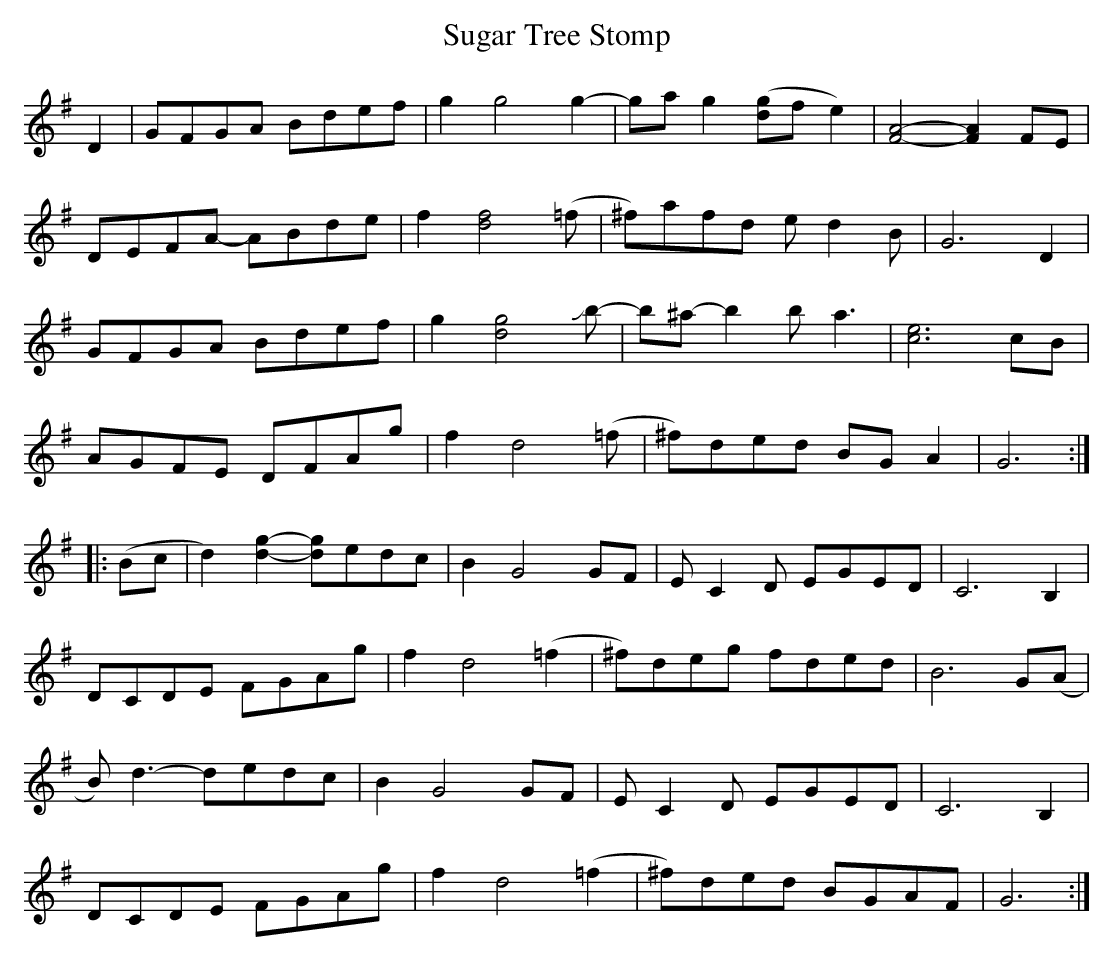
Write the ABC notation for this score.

X:1
T:Sugar Tree Stomp
L:1/8
K:G
D2|GFGA Bdef|g2g4g2-|ga g2([dg]fe2)|[F4A4]- [F2A2]FE|
DEFA- ABde|f2[d4f4](=f|^f)afd ed2B|G6D2|
GFGA Bdef|g2[d4g4] +slide+b-|b^a-b2 b-a3|[c6e6] cB|
AGFE DFAg|f2d4(=f|^f)ded BG A2|G6:|
|:(Bc|d2)[d2g2]- [dg]edc|B2 G4 GF|EC2D- EGE-D|C6B,2|
DCDE FGAg|f2d4(=f2|^f)deg fded| B6G(A|
B)d3- dedc|B2G4 GF|EC2D- EGE-D|C6B,2|
DCDE FGAg|f2d4(=f2|^f)ded BGAF|G6:|]
